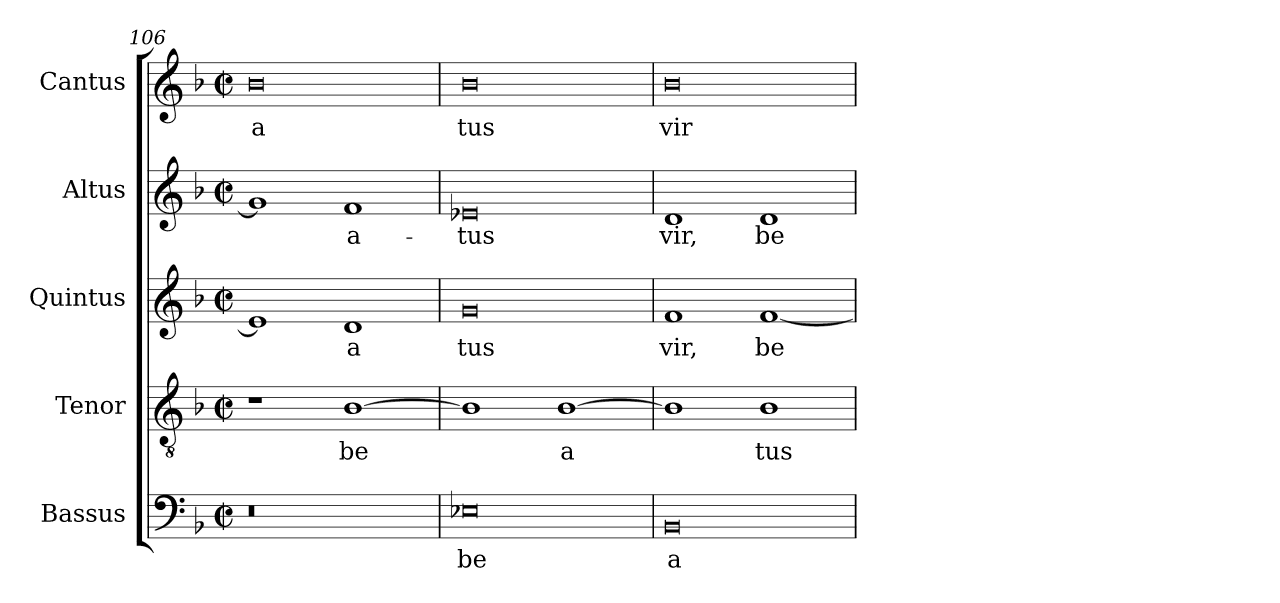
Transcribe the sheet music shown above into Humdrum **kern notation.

**kern	**text	**kern	**text	**kern	**text	**kern	**text	**kern	**text
*part5	*part5	*part4	*part4	*part3	*part3	*part2	*part2	*part1	*part1
*staff5	*staff5	*staff4	*staff4	*staff3	*staff3	*staff2	*staff2	*staff1	*staff1
*I"Bassus	*	*I"Tenor	*	*I"Quintus	*	*I"Altus	*	*I"Cantus	*
*clefF4	*	*clefGv2	*	*clefG2	*	*clefG2	*	*clefG2	*
*k[b-]	*	*k[b-]	*	*k[b-]	*	*k[b-]	*	*k[b-]	*
*F:	*	*F:	*	*F:	*	*F:	*	*F:	*
*M2/2	*	*M2/2	*	*M2/2	*	*M2/2	*	*M2/2	*
*met(c|)	*	*met(c|)	*	*met(c|)	*	*met(c|)	*	*met(c|)	*
=106	=106	=106	=106	=106	=106	=106	=106	=106	=106
!	!	!	!	!	!LO:LY:b:cj	!	!LO:LY:b:cj	!	!LO:LY:b:cj
0r	.	1r	.	1e-]	.	1g]	--	0b-	a
!	!	!	!LO:LY:b:cj	!	!LO:LY:b:cj	!	!LO:LY:b:cj	!	!
.	.	[<1B-	be-	1d	a	1f	-a-	.	.
!!LO:PB:g=z
=107	=107	=107	=107	=107	=107	=107	=107	=107	=107
!	!LO:LY:b:cj	!	!LO:LY:b:cj	!	!LO:LY:b:cj	!	!LO:LY:b:cj	!	!LO:LY:b:cj
0E-X	be	1B-]	--	0g	tus	0e-X	-tus	0b-	tus
!	!	!	!LO:LY:b:cj	!	!	!	!	!	!
.	.	[>1B-	-a	.	.	.	.	.	.
=108	=108	=108	=108	=108	=108	=108	=108	=108	=108
!	!LO:LY:b:cj	!	!LO:LY:b:cj	!	!LO:LY:b:cj	!	!LO:LY:b:cj	!	!LO:LY:b:cj
0BB-	a	1B-]	.	1f	vir,	1d	vir,	0b-	vir
!	!	!	!LO:LY:b:cj	!	!LO:LY:b:cj	!	!LO:LY:b:cj	!	!
.	.	1B-	tus	[<1f	be	1d	be	.	.
=	=	=	=	=	=	=	=	=	=
*-	*-	*-	*-	*-	*-	*-	*-	*-	*-
